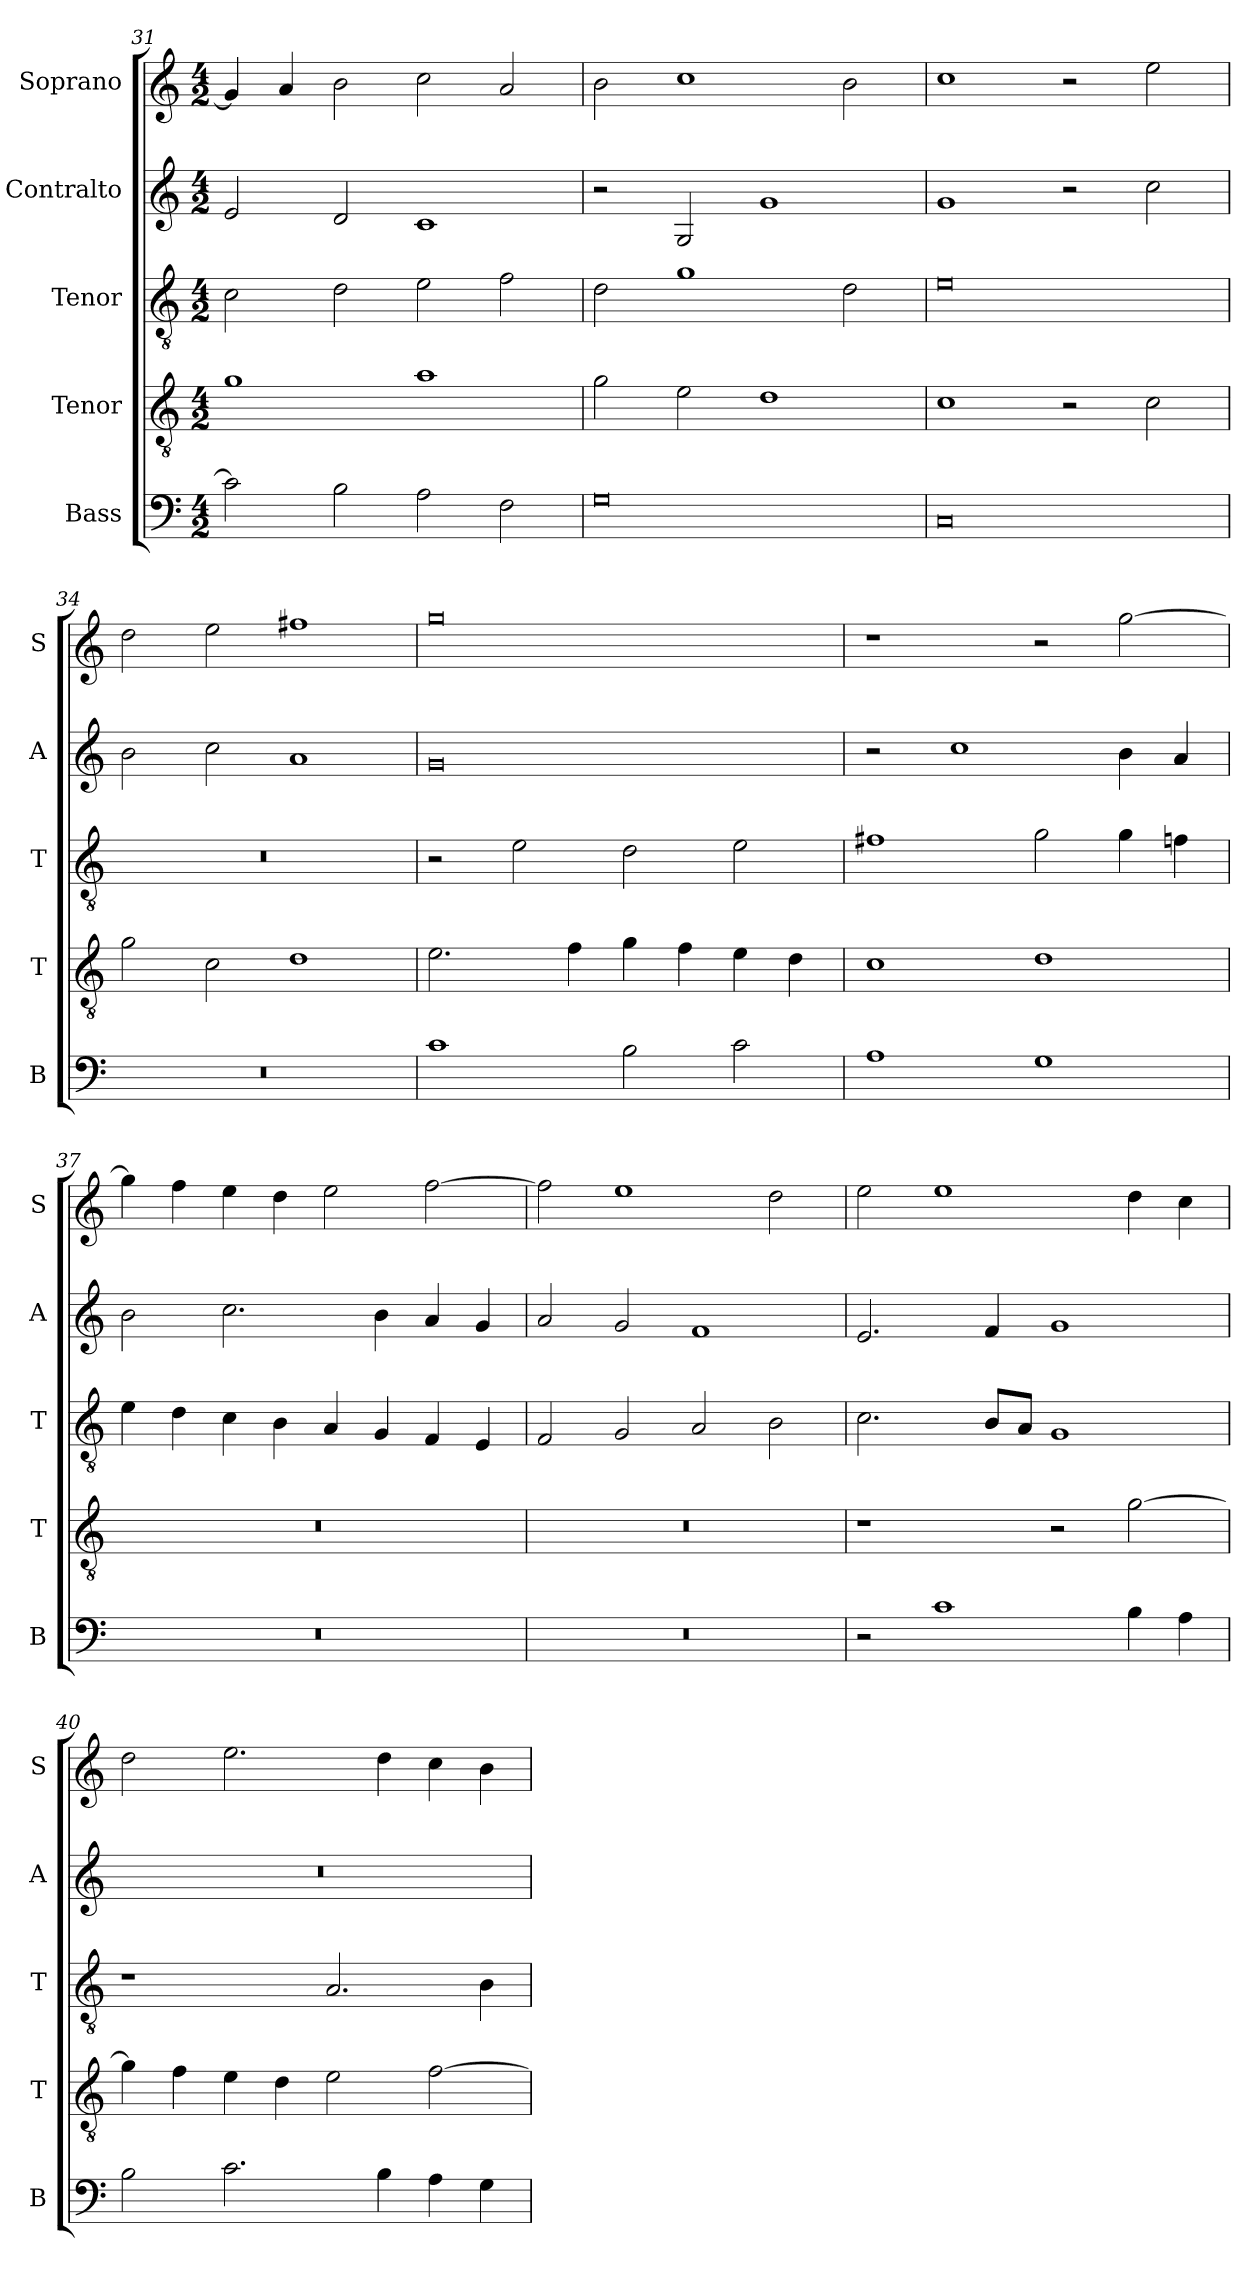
**kern	**kern	**kern	**kern	**kern
*part5	*part4	*part3	*part2	*part1
*staff5	*staff4	*staff3	*staff2	*staff1
*I"Bass	*I"Tenor	*I"Tenor	*I"Contralto	*I"Soprano
*I'B	*I'T	*I'T	*I'A	*I'S
*clefF4	*clefGv2	*clefGv2	*clefG2	*clefG2
*k[]	*k[]	*k[]	*k[]	*k[]
*G:mix	*G:mix	*G:mix	*G:mix	*G:mix
*M4/2	*M4/2	*M4/2	*M4/2	*M4/2
=31	=31	=31	=31	=31
2c]	1g	2c	2e	4g]
.	.	.	.	4a
2B	.	2d	2d	2b
2A	1a	2e	1c	2cc
2F	.	2f	.	2a
=32	=32	=32	=32	=32
0G	2g	2d	2r	2b
.	2e	1g	2G	1cc
.	1d	.	1g	.
.	.	2d	.	2b
=33	=33	=33	=33	=33
0C	1c	0e	1g	1cc
.	2r	.	2r	2r
.	2c	.	2cc	2ee
=34	=34	=34	=34	=34
0r	2g	0r	2b	2dd
.	2c	.	2cc	2ee
.	1d	.	1a	1ff#X
=35	=35	=35	=35	=35
1c	2.e	2r	0g	0gg
.	.	2e	.	.
.	4f	.	.	.
2B	4g	2d	.	.
.	4f	.	.	.
2c	4e	2e	.	.
.	4d	.	.	.
=36	=36	=36	=36	=36
1A	1c	1f#X	2r	1r
.	.	.	1cc	.
1G	1d	2g	.	2r
.	.	4g	4b	[2gg
.	.	4fn	4a	.
=37	=37	=37	=37	=37
0r	0r	4e	2b	4gg]
.	.	4d	.	4ff
.	.	4c	2.cc	4ee
.	.	4B	.	4dd
.	.	4A	.	2ee
.	.	4G	4b	.
.	.	4F	4a	[2ff
.	.	4E	4g	.
=38	=38	=38	=38	=38
0r	0r	2F	2a	2ff]
.	.	2G	2g	1ee
.	.	2A	1f	.
.	.	2B	.	2dd
=39	=39	=39	=39	=39
2r	1r	2.c	2.e	2ee
1c	.	.	.	1ee
.	.	8B/L	4f	.
.	.	8A/J	.	.
.	2r	1G	1g	.
4B	[2g	.	.	4dd
4A	.	.	.	4cc
=40	=40	=40	=40	=40
2B	4g]	1r	0r	2dd
.	4f	.	.	.
2.c	4e	.	.	2.ee
.	4d	.	.	.
.	2e	2.A	.	.
4B	.	.	.	4dd
4A	[2f	.	.	4cc
4G	.	4B	.	4b
=	=	=	=	=
*-	*-	*-	*-	*-
